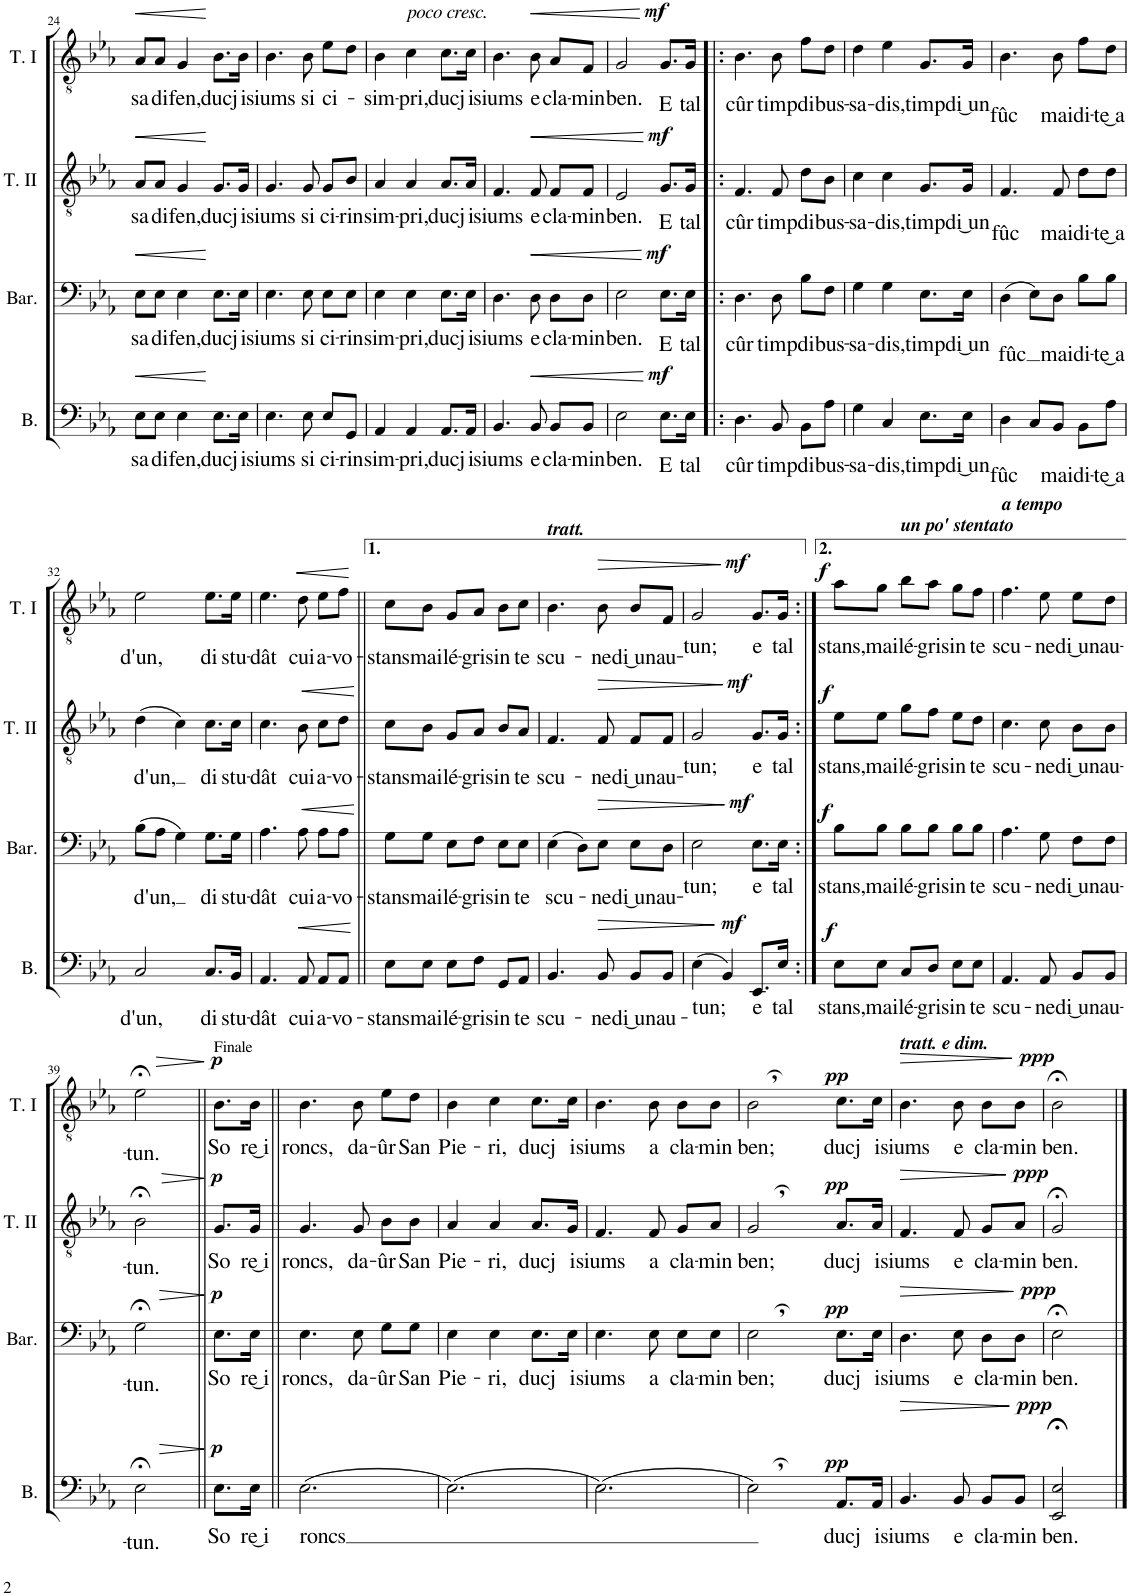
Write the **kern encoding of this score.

**kern	**text	**text	**dynam	**kern	**text	**text	**dynam	**kern	**text	**text	**dynam	**kern	**text	**text	**dynam
*part4	*part4	*part4	*part4	*part3	*part3	*part3	*part3	*part2	*part2	*part2	*part2	*part1	*part1	*part1	*part1
*staff4	*staff4	*staff4	*staff4	*staff3	*staff3	*staff3	*staff3	*staff2	*staff2	*staff2	*staff2	*staff1	*staff1	*staff1	*staff1
*I"Basso	*	*	*	*I"Baritono	*	*	*	*I"Tenore II	*	*	*	*I"Tenore I	*	*	*
*I'B.	*	*	*	*I'Bar.	*	*	*	*I'T. II	*	*	*	*I'T. I	*	*	*
!!LO:PB:g=z
*clefF4	*	*	*	*clefF4	*	*	*	*clefGv2	*	*	*	*clefGv2	*	*	*
*k[b-e-a-]	*	*	*	*k[b-e-a-]	*	*	*	*k[b-e-a-]	*	*	*	*k[b-e-a-]	*	*	*
*M3/4	*	*	*	*M3/4	*	*	*	*M3/4	*	*	*	*M3/4	*	*	*
=24	=24	=24	=24	=24	=24	=24	=24	=24	=24	=24	=24	=24	=24	=24	=24
!	!LO:LY:b	!	!LO:HP:b	!	!LO:LY:b	!	!LO:HP:b	!	!LO:LY:b	!	!LO:HP:b	!	!LO:LY:b	!	!LO:HP:b
8E-\L	sa	.	<	8E-\L	sa	.	<	8A-/L	sa	.	<	8A-/L	sa	.	<
!	!LO:LY:b	!	!	!	!LO:LY:b	!	!	!	!LO:LY:b	!	!	!	!LO:LY:b	!	!
8E-\J	di	.	.	8E-\J	di	.	.	8A-/J	di	.	.	8A-/J	di	.	.
!	!LO:LY:b	!	!	!	!LO:LY:b	!	!	!	!LO:LY:b	!	!	!	!LO:LY:b	!	!
4E-\	fen,	.	.	4E-\	fen,	.	.	4G/	fen,	.	.	4G/	fen,	.	.
!	!LO:LY:b	!	!	!	!LO:LY:b	!	!	!	!LO:LY:b	!	!	!	!LO:LY:b	!	!
8.E-\L	ducj	.	[	8.E-\L	ducj	.	[	8.G/L	ducj	.	[	8.B-\L	ducj	.	[
!	!LO:LY:b	!	!	!	!LO:LY:b	!	!	!	!LO:LY:b	!	!	!	!LO:LY:b	!	!
16E-\Jk	i	.	.	16E-\Jk	i	.	.	16G/Jk	i	.	.	16B-\Jk	i	.	.
=25	=25	=25	=25	=25	=25	=25	=25	=25	=25	=25	=25	=25	=25	=25	=25
!	!LO:LY:b	!	!	!	!LO:LY:b	!	!	!	!LO:LY:b	!	!	!	!LO:LY:b	!	!
4.E-\	siums	.	.	4.E-\	siums	.	.	4.G/	siums	.	.	4.B-\	siums	.	.
!	!LO:LY:b	!	!	!	!LO:LY:b	!	!	!	!LO:LY:b	!	!	!	!LO:LY:b	!	!
8E-\	si	.	.	8E-\	si	.	.	8G/	si	.	.	8B-\	si	.	.
!	!LO:LY:b	!	!	!	!LO:LY:b	!	!	!	!LO:LY:b	!	!	!	!LO:LY:b	!	!
8E-/L	ci-	.	.	8E-\L	ci-	.	.	8G/L	ci-	.	.	8e-\L	ci-	.	.
!	!LO:LY:b	!	!	!	!LO:LY:b	!	!	!	!LO:LY:b	!	!	!	!	!	!
8GG/J	-rin	.	.	8E-\J	-rin	.	.	8B-/J	-rin	.	.	8d\J	.	.	.
=26	=26	=26	=26	=26	=26	=26	=26	=26	=26	=26	=26	=26	=26	=26	=26
!	!LO:LY:b	!	!	!	!LO:LY:b	!	!	!	!LO:LY:b	!	!	!	!LO:LY:b	!	!
4AA-/	sim-	.	.	4E-\	sim-	.	.	4A-/	sim-	.	.	4B-\	sim-	.	.
!	!	!	!	!	!	!	!	!	!	!	!	!LO:TX:a:i:t=poco cresc.	!	!	!
!	!LO:LY:b	!	!	!	!LO:LY:b	!	!	!	!LO:LY:b	!	!	!	!LO:LY:b	!	!
4AA-/	-pri,	.	.	4E-\	-pri,	.	.	4A-/	-pri,	.	.	4c\	-pri,	.	.
!	!LO:LY:b	!	!	!	!LO:LY:b	!	!	!	!LO:LY:b	!	!	!	!LO:LY:b	!	!
8.AA-/L	ducj	.	.	8.E-\L	ducj	.	.	8.A-/L	ducj	.	.	8.c\L	ducj	.	.
!	!LO:LY:b	!	!	!	!LO:LY:b	!	!	!	!LO:LY:b	!	!	!	!LO:LY:b	!	!
16AA-/Jk	i	.	.	16E-\Jk	i	.	.	16A-/Jk	i	.	.	16c\Jk	i	.	.
=27	=27	=27	=27	=27	=27	=27	=27	=27	=27	=27	=27	=27	=27	=27	=27
!	!LO:LY:b	!	!	!	!LO:LY:b	!	!	!	!LO:LY:b	!	!	!	!LO:LY:b	!	!
4.BB-/	siums	.	.	4.D\	siums	.	.	4.F/	siums	.	.	4.B-\	siums	.	.
!	!LO:LY:b	!	!LO:HP:b	!	!LO:LY:b	!	!LO:HP:b	!	!LO:LY:b	!	!LO:HP:b	!	!LO:LY:b	!	!LO:HP:b
8BB-/	e	.	<	8D\	e	.	<	8F/	e	.	<	8B-\	e	.	<
!	!LO:LY:b	!	!	!	!LO:LY:b	!	!	!	!LO:LY:b	!	!	!	!LO:LY:b	!	!
8BB-/L	cla-	.	.	8D\L	cla-	.	.	8F/L	cla-	.	.	8A-/L	cla-	.	.
!	!LO:LY:b	!	!	!	!LO:LY:b	!	!	!	!LO:LY:b	!	!	!	!LO:LY:b	!	!
8BB-/J	-min	.	.	8D\J	-min	.	.	8F/J	-min	.	.	8F/J	-min	.	.
=28	=28	=28	=28	=28	=28	=28	=28	=28	=28	=28	=28	=28	=28	=28	=28
!	!LO:LY:b	!	!	!	!LO:LY:b	!	!	!	!LO:LY:b	!	!	!	!LO:LY:b	!	!
2E-\	ben.	.	.	2E-\	ben.	.	.	2E-/	ben.	.	.	2G/	ben.	.	.
!	!	!LO:LY:b	!LO:DY:n=1:a	!	!	!LO:LY:b	!LO:DY:n=1:a	!	!	!LO:LY:b	!LO:DY:n=1:a	!	!	!LO:LY:b	!LO:DY:n=1:a
8.E-\L	.	E	[ mf	8.E-\L	.	E	[ mf	8.G/L	.	E	[ mf	8.G/L	.	E	[ mf
!	!	!LO:LY:b	!	!	!	!LO:LY:b	!	!	!	!LO:LY:b	!	!	!	!LO:LY:b	!
16E-\Jk	.	tal	.	16E-\Jk	.	tal	.	16G/Jk	.	tal	.	16G/Jk	.	tal	.
=29!|:	=29!|:	=29!|:	=29!|:	=29!|:	=29!|:	=29!|:	=29!|:	=29!|:	=29!|:	=29!|:	=29!|:	=29!|:	=29!|:	=29!|:	=29!|:
!	!	!LO:LY:b	!	!	!	!LO:LY:b	!	!	!	!LO:LY:b	!	!	!	!LO:LY:b	!
4.D\	.	cûr	.	4.D\	.	cûr	.	4.F/	.	cûr	.	4.B-\	.	cûr	.
!	!	!LO:LY:b	!	!	!	!LO:LY:b	!	!	!	!LO:LY:b	!	!	!	!LO:LY:b	!
8BB-/	.	timp	.	8D\	.	timp	.	8F/	.	timp	.	8B-\	.	timp	.
!	!	!LO:LY:b	!	!	!	!LO:LY:b	!	!	!	!LO:LY:b	!	!	!	!LO:LY:b	!
8BB-\L	.	di	.	8B-\L	.	di	.	8d\L	.	di	.	8f\L	.	di	.
!	!	!LO:LY:b	!	!	!	!LO:LY:b	!	!	!	!LO:LY:b	!	!	!	!LO:LY:b	!
8A-\J	.	bus-	.	8F\J	.	bus-	.	8B-\J	.	bus-	.	8d\J	.	bus-	.
=30	=30	=30	=30	=30	=30	=30	=30	=30	=30	=30	=30	=30	=30	=30	=30
!	!	!LO:LY:b	!	!	!	!LO:LY:b	!	!	!	!LO:LY:b	!	!	!	!LO:LY:b	!
4G\	.	-sa-	.	4G\	.	-sa-	.	4c\	.	-sa-	.	4d\	.	-sa-	.
!	!	!LO:LY:b	!	!	!	!LO:LY:b	!	!	!	!LO:LY:b	!	!	!	!LO:LY:b	!
4C/	.	-dis,	.	4G\	.	-dis,	.	4c\	.	-dis,	.	4e-\	.	-dis,	.
!	!	!LO:LY:b	!	!	!	!LO:LY:b	!	!	!	!LO:LY:b	!	!	!	!LO:LY:b	!
8.E-\L	.	timp	.	8.E-\L	.	timp	.	8.G/L	.	timp	.	8.G/L	.	timp	.
!	!	!LO:LY:b	!	!	!	!LO:LY:b	!	!	!	!LO:LY:b	!	!	!	!LO:LY:b	!
16E-\Jk	.	di͜ un	.	16E-\Jk	.	di͜ un	.	16G/Jk	.	di͜ un	.	16G/Jk	.	di͜ un	.
=31	=31	=31	=31	=31	=31	=31	=31	=31	=31	=31	=31	=31	=31	=31	=31
!	!	!LO:LY:b	!	!	!	!LO:LY:b	!	!	!	!LO:LY:b	!	!	!	!LO:LY:b	!
4D\	.	fûc	.	(4D\	.	fûc	.	4.F/	.	fûc	.	4.B-\	.	fûc	.
8C/L	.	.	.	8E-\L)	.	.	.	.	.	.	.	.	.	.	.
!	!	!LO:LY:b	!	!	!	!LO:LY:b	!	!	!	!LO:LY:b	!	!	!	!LO:LY:b	!
8BB-/J	.	mai	.	8D\J	.	mai	.	8F/	.	mai	.	8B-\	.	mai	.
!	!	!LO:LY:b	!	!	!	!LO:LY:b	!	!	!	!LO:LY:b	!	!	!	!LO:LY:b	!
8BB-\L	.	di-	.	8B-\L	.	di-	.	8d\L	.	di-	.	8f\L	.	di-	.
!	!	!LO:LY:b	!	!	!	!LO:LY:b	!	!	!	!LO:LY:b	!	!	!	!LO:LY:b	!
8A-\J	.	-te͜ a	.	8B-\J	.	-te͜ a	.	8d\J	.	-te͜ a	.	8d\J	.	-te͜ a	.
!!LO:LB:g=z
=32	=32	=32	=32	=32	=32	=32	=32	=32	=32	=32	=32	=32	=32	=32	=32
!	!	!LO:LY:b	!	!	!	!LO:LY:b	!	!	!	!LO:LY:b	!	!	!	!LO:LY:b	!
2C/	.	d'un,	.	(8B-\L	.	-d'un,	.	(4d\	.	d'un,	.	2e-\	.	d'un,	.
.	.	.	.	8A-\J	.	.	.	.	.	.	.	.	.	.	.
.	.	.	.	4G\)	.	.	.	4c\)	.	.	.	.	.	.	.
!	!	!LO:LY:b	!	!	!	!LO:LY:b	!	!	!	!LO:LY:b	!	!	!	!LO:LY:b	!
8.C/L	.	di	.	8.G\L	.	di	.	8.c\L	.	di	.	8.e-\L	.	di	.
!	!	!LO:LY:b	!	!	!	!LO:LY:b	!	!	!	!LO:LY:b	!	!	!	!LO:LY:b	!
16BB-/Jk	.	stu-	.	16G\Jk	.	stu-	.	16c\Jk	.	stu-	.	16e-\Jk	.	stu-	.
=33	=33	=33	=33	=33	=33	=33	=33	=33	=33	=33	=33	=33	=33	=33	=33
!	!	!LO:LY:b	!	!	!	!LO:LY:b	!	!	!	!LO:LY:b	!	!	!	!LO:LY:b	!
4.AA-/	.	-dât	.	4.A-\	.	-dât	.	4.c\	.	-dât	.	4.e-\	.	-dât	.
!	!	!LO:LY:b	!LO:HP:b	!	!	!LO:LY:b	!LO:HP:b	!	!	!LO:LY:b	!LO:HP:b	!	!	!LO:LY:b	!LO:HP:b
8AA-/	.	cui	<	8A-\	.	cui	<	8B-\	.	cui	<	8d\	.	cui	<
!	!	!LO:LY:b	!	!	!	!LO:LY:b	!	!	!	!LO:LY:b	!	!	!	!LO:LY:b	!
8AA-/L	.	a-	.	8A-\L	.	a-	.	8c\L	.	a-	.	8e-\L	.	a-	.
!	!	!LO:LY:b	!	!	!	!LO:LY:b	!	!	!	!LO:LY:b	!	!	!	!LO:LY:b	!
8AA-/J	.	-vo-	.	8A-\J	.	-vo-	.	8d\J	.	-vo-	.	8f\J	.	-vo-	.
.	.	.	[	.	.	.	[	.	.	.	[	.	.	.	[
=34||	=34||	=34||	=34||	=34||	=34||	=34||	=34||	=34||	=34||	=34||	=34||	=34||	=34||	=34||	=34||
!	!	!LO:LY:b	!	!	!	!LO:LY:b	!	!	!	!LO:LY:b	!	!	!	!LO:LY:b	!
8E-\L	.	-stans	.	8G\L	.	-stans	.	8c\L	.	-stans	.	8c\L	.	-stans	.
!	!	!LO:LY:b	!	!	!	!LO:LY:b	!	!	!	!LO:LY:b	!	!	!	!LO:LY:b	!
8E-\J	.	mai	.	8G\J	.	mai	.	8B-\J	.	mai	.	8B-\J	.	mai	.
!	!	!LO:LY:b	!	!	!	!LO:LY:b	!	!	!	!LO:LY:b	!	!	!	!LO:LY:b	!
8E-\L	.	lé-	.	8E-\L	.	lé-	.	8G/L	.	lé-	.	8G/L	.	lé-	.
!	!	!LO:LY:b	!	!	!	!LO:LY:b	!	!	!	!LO:LY:b	!	!	!	!LO:LY:b	!
8F\J	.	-gris	.	8F\J	.	-gris	.	8A-/J	.	-gris	.	8A-/J	.	-gris	.
!	!	!LO:LY:b	!	!	!	!LO:LY:b	!	!	!	!LO:LY:b	!	!	!	!LO:LY:b	!
8GG/L	.	in	.	8E-\L	.	in	.	8B-/L	.	in	.	8B-\L	.	in	.
!	!	!LO:LY:b	!	!	!	!LO:LY:b	!	!	!	!LO:LY:b	!	!	!	!LO:LY:b	!
8AA-/J	.	te	.	8E-\J	.	te	.	8A-/J	.	te	.	8c\J	.	te	.
=35	=35	=35	=35	=35	=35	=35	=35	=35	=35	=35	=35	=35	=35	=35	=35
!	!	!	!	!	!	!	!	!	!	!	!	!LO:TX:a:Bi:t=tratt.	!	!	!
!	!	!LO:LY:b	!	!	!	!LO:LY:b	!	!	!	!LO:LY:b	!	!	!	!LO:LY:b	!
4.BB-/	.	scu-	.	(4E-\	.	scu-	.	4.F/	.	scu-	.	4.B-\	.	scu-	.
.	.	.	.	8D\L)	.	.	.	.	.	.	.	.	.	.	.
!	!	!LO:LY:b	!LO:HP:b	!	!	!LO:LY:b	!LO:HP:b	!	!	!LO:LY:b	!LO:HP:b	!	!	!LO:LY:b	!LO:HP:b
8BB-/	.	-ne	>	8E-\J	.	-ne	>	8F/	.	-ne	>	8B-\	.	-ne	>
!	!	!LO:LY:b	!	!	!	!LO:LY:b	!	!	!	!LO:LY:b	!	!	!	!LO:LY:b	!
8BB-/L	.	di͜ un	.	8E-\L	.	di͜ un	.	8F/L	.	di͜ un	.	8B-/L	.	di͜ un	.
!	!	!LO:LY:b	!	!	!	!LO:LY:b	!	!	!	!LO:LY:b	!	!	!	!LO:LY:b	!
8BB-/J	.	au-	.	8D\J	.	au-	.	8F/J	.	au-	.	8F/J	.	au-	.
=36	=36	=36	=36	=36	=36	=36	=36	=36	=36	=36	=36	=36	=36	=36	=36
!	!	!LO:LY:b	!	!	!	!LO:LY:b	!	!	!	!LO:LY:b	!	!	!	!LO:LY:b	!
(4E-\	.	-tun;	.	2E-\	.	-tun;	.	2G/	.	-tun;	.	2G/	.	-tun;	.
!	!	!	!LO:DY:n=1:a	!	!	!	!	!	!	!	!	!	!	!	!
4BB-/)	.	.	] mf	.	.	.	.	.	.	.	.	.	.	.	.
!	!	!LO:LY:b	!	!	!	!LO:LY:b	!LO:DY:n=1:a	!	!	!LO:LY:b	!LO:DY:n=1:a	!	!	!LO:LY:b	!LO:DY:n=1:a
8.EE-/L	.	e	.	8.E-\L	.	e	] mf	8.G/L	.	e	] mf	8.G/L	.	e	] mf
!	!	!LO:LY:b	!	!	!	!LO:LY:b	!	!	!	!LO:LY:b	!	!	!	!LO:LY:b	!
16E-/Jk	.	tal	.	16E-\Jk	.	tal	.	16G/Jk	.	tal	.	16G/Jk	.	tal	.
=37:|!	=37:|!	=37:|!	=37:|!	=37:|!	=37:|!	=37:|!	=37:|!	=37:|!	=37:|!	=37:|!	=37:|!	=37:|!	=37:|!	=37:|!	=37:|!
!	!	!LO:LY:b	!LO:DY:a	!	!	!LO:LY:b	!LO:DY:a	!	!	!LO:LY:b	!LO:DY:a	!	!	!LO:LY:b	!LO:DY:a
8E-\L	.	stans,	f	8B-\L	.	stans,	f	8e-\L	.	stans,	f	8a-\L	.	stans,	f
!	!	!LO:LY:b	!	!	!	!LO:LY:b	!	!	!	!LO:LY:b	!	!	!	!LO:LY:b	!
8E-\J	.	mai	.	8B-\J	.	mai	.	8e-\J	.	mai	.	8g\J	.	mai	.
!	!	!	!	!	!	!	!	!	!	!	!	!LO:TX:a:Bi:t=un po' stentato	!	!	!
!	!	!LO:LY:b	!	!	!	!LO:LY:b	!	!	!	!LO:LY:b	!	!	!	!LO:LY:b	!
8C/L	.	lé-	.	8B-\L	.	lé-	.	8g\L	.	lé-	.	8b-\L	.	lé-	.
!	!	!LO:LY:b	!	!	!	!LO:LY:b	!	!	!	!LO:LY:b	!	!	!	!LO:LY:b	!
8D/J	.	-gris	.	8B-\J	.	-gris	.	8f\J	.	-gris	.	8a-\J	.	-gris	.
!	!	!LO:LY:b	!	!	!	!LO:LY:b	!	!	!	!LO:LY:b	!	!	!	!LO:LY:b	!
8E-\L	.	in	.	8B-\L	.	in	.	8e-\L	.	in	.	8g\L	.	in	.
!	!	!LO:LY:b	!	!	!	!LO:LY:b	!	!	!	!LO:LY:b	!	!	!	!LO:LY:b	!
8E-\J	.	te	.	8B-\J	.	te	.	8d\J	.	te	.	8f\J	.	te	.
=38	=38	=38	=38	=38	=38	=38	=38	=38	=38	=38	=38	=38	=38	=38	=38
!	!	!	!	!	!	!	!	!	!	!	!	!LO:TX:a:Bi:t=a tempo	!	!	!
!	!	!LO:LY:b	!	!	!	!LO:LY:b	!	!	!	!LO:LY:b	!	!	!	!LO:LY:b	!
4.AA-/	.	scu-	.	4.A-\	.	scu-	.	4.c\	.	scu-	.	4.f\	.	scu-	.
!	!	!LO:LY:b	!	!	!	!LO:LY:b	!	!	!	!LO:LY:b	!	!	!	!LO:LY:b	!
8AA-/	.	-ne	.	8G\	.	-ne	.	8c\	.	-ne	.	8e-\	.	-ne	.
!	!	!LO:LY:b	!	!	!	!LO:LY:b	!	!	!	!LO:LY:b	!	!	!	!LO:LY:b	!
8BB-/L	.	di͜ un	.	8F\L	.	di͜ un	.	8B-\L	.	di͜ un	.	8e-\L	.	di͜ un	.
!	!	!LO:LY:b	!	!	!	!LO:LY:b	!	!	!	!LO:LY:b	!	!	!	!LO:LY:b	!
8BB-/J	.	au-	.	8F\J	.	au-	.	8B-\J	.	au-	.	8d\J	.	au-	.
!!LO:LB:g=z
=39	=39	=39	=39	=39	=39	=39	=39	=39	=39	=39	=39	=39	=39	=39	=39
!	!	!LO:LY:b	!LO:HP:b	!	!	!LO:LY:b	!LO:HP:b	!	!	!LO:LY:b	!LO:HP:b	!	!	!LO:LY:b	!LO:HP:b
2E-;<\	.	-tun.	>	2G;<\	.	-tun.	>	2B-;<\	.	-tun.	>	2e-;<\	.	-tun.	>
.	.	.	]	.	.	.	]	.	.	.	]	.	.	.	]
=40||	=40||	=40||	=40||	=40||	=40||	=40||	=40||	=40||	=40||	=40||	=40||	=40||	=40||	=40||	=40||
!	!	!	!	!	!	!	!	!	!	!	!	!LO:TX:a:t=Finale	!	!	!
!	!LO:LY:b	!	!LO:DY:a	!	!LO:LY:b	!	!LO:DY:a	!	!LO:LY:b	!	!LO:DY:a	!	!LO:LY:b	!	!LO:DY:a
8.E-\L	So	.	p	8.E-\L	So	.	p	8.G/L	So	.	p	8.B-\L	So	.	p
!	!LO:LY:b	!	!	!	!LO:LY:b	!	!	!	!LO:LY:b	!	!	!	!LO:LY:b	!	!
16E-\Jk	re͜ i	.	.	16E-\Jk	re͜ i	.	.	16G/Jk	re͜ i	.	.	16B-\Jk	re͜ i	.	.
=41||	=41||	=41||	=41||	=41||	=41||	=41||	=41||	=41||	=41||	=41||	=41||	=41||	=41||	=41||	=41||
!	!LO:LY:b	!	!	!	!LO:LY:b	!	!	!	!LO:LY:b	!	!	!	!LO:LY:b	!	!
(2.E-\	roncs	.	.	4.E-\	roncs,	.	.	4.G/	roncs,	.	.	4.B-\	roncs,	.	.
!	!	!	!	!	!LO:LY:b	!	!	!	!LO:LY:b	!	!	!	!LO:LY:b	!	!
.	.	.	.	8E-\	da-	.	.	8G/	da-	.	.	8B-\	da-	.	.
!	!	!	!	!	!LO:LY:b	!	!	!	!LO:LY:b	!	!	!	!LO:LY:b	!	!
.	.	.	.	8G\L	-ûr	.	.	8B-\L	-ûr	.	.	8e-\L	-ûr	.	.
!	!	!	!	!	!LO:LY:b	!	!	!	!LO:LY:b	!	!	!	!LO:LY:b	!	!
.	.	.	.	8G\J	San	.	.	8B-\J	San	.	.	8d\J	San	.	.
=42	=42	=42	=42	=42	=42	=42	=42	=42	=42	=42	=42	=42	=42	=42	=42
!	!	!	!	!	!LO:LY:b	!	!	!	!LO:LY:b	!	!	!	!LO:LY:b	!	!
(2.E-\)	.	.	.	4E-\	Pie-	.	.	4A-/	Pie-	.	.	4B-\	Pie-	.	.
!	!	!	!	!	!LO:LY:b	!	!	!	!LO:LY:b	!	!	!	!LO:LY:b	!	!
.	.	.	.	4E-\	-ri,	.	.	4A-/	-ri,	.	.	4c\	-ri,	.	.
!	!	!	!	!	!LO:LY:b	!	!	!	!LO:LY:b	!	!	!	!LO:LY:b	!	!
.	.	.	.	8.E-\L	ducj	.	.	8.A-/L	ducj	.	.	8.c\L	ducj	.	.
!	!	!	!	!	!LO:LY:b	!	!	!	!LO:LY:b	!	!	!	!LO:LY:b	!	!
.	.	.	.	16E-\Jk	i	.	.	16G/Jk	i	.	.	16c\Jk	i	.	.
=43	=43	=43	=43	=43	=43	=43	=43	=43	=43	=43	=43	=43	=43	=43	=43
!	!	!	!	!	!LO:LY:b	!	!	!	!LO:LY:b	!	!	!	!LO:LY:b	!	!
(2.E-\)	.	.	.	4.E-\	siums	.	.	4.F/	siums	.	.	4.B-\	siums	.	.
!	!	!	!	!	!LO:LY:b	!	!	!	!LO:LY:b	!	!	!	!LO:LY:b	!	!
.	.	.	.	8E-\	a	.	.	8F/	a	.	.	8B-\	a	.	.
!	!	!	!	!	!LO:LY:b	!	!	!	!LO:LY:b	!	!	!	!LO:LY:b	!	!
.	.	.	.	8E-\L	cla-	.	.	8G/L	cla-	.	.	8B-\L	cla-	.	.
!	!	!	!	!	!LO:LY:b	!	!	!	!LO:LY:b	!	!	!	!LO:LY:b	!	!
.	.	.	.	8E-\J	-min	.	.	8A-/J	-min	.	.	8B-\J	-min	.	.
=44	=44	=44	=44	=44	=44	=44	=44	=44	=44	=44	=44	=44	=44	=44	=44
!	!	!	!	!	!LO:LY:b	!	!	!	!LO:LY:b	!	!	!	!LO:LY:b	!	!
2E-,\)	.	.	.	2E-,\	ben;	.	.	2G,/	ben;	.	.	2B-,\	ben;	.	.
!	!LO:LY:b	!	!LO:DY:a	!	!LO:LY:b	!	!LO:DY:a	!	!LO:LY:b	!	!LO:DY:a	!	!LO:LY:b	!	!LO:DY:a
8.AA-/L	ducj	.	pp	8.E-\L	ducj	.	pp	8.A-/L	ducj	.	pp	8.c\L	ducj	.	pp
!	!LO:LY:b	!	!	!	!LO:LY:b	!	!	!	!LO:LY:b	!	!	!	!LO:LY:b	!	!
16AA-/Jk	i	.	.	16E-\Jk	i	.	.	16A-/Jk	i	.	.	16c\Jk	i	.	.
=45	=45	=45	=45	=45	=45	=45	=45	=45	=45	=45	=45	=45	=45	=45	=45
!	!	!	!	!	!	!	!	!	!	!	!	!LO:TX:a:Bi:t=tratt. e dim.	!	!	!
!	!LO:LY:b	!	!LO:HP:b	!	!LO:LY:b	!	!LO:HP:b	!	!LO:LY:b	!	!LO:HP:b	!	!LO:LY:b	!	!LO:HP:b
4.BB-/	siums	.	>	4.D\	siums	.	>	4.F/	siums	.	>	4.B-\	siums	.	>
!	!LO:LY:b	!	!	!	!LO:LY:b	!	!	!	!LO:LY:b	!	!	!	!LO:LY:b	!	!
8BB-/	e	.	.	8E-\	e	.	.	8F/	e	.	.	8B-\	e	.	.
!	!LO:LY:b	!	!	!	!LO:LY:b	!	!	!	!LO:LY:b	!	!	!	!LO:LY:b	!	!
8BB-/L	cla-	.	.	8D\L	cla-	.	.	8G/L	cla-	.	.	8B-\L	cla-	.	.
!	!LO:LY:b	!	!	!	!LO:LY:b	!	!	!	!LO:LY:b	!	!	!	!LO:LY:b	!	!
8BB-/J	-min	.	.	8D\J	-min	.	.	8A-/J	-min	.	.	8B-\J	-min	.	.
.	.	.	]	.	.	.	]	.	.	.	]	.	.	.	]
=46	=46	=46	=46	=46	=46	=46	=46	=46	=46	=46	=46	=46	=46	=46	=46
!	!LO:LY:b	!	!LO:DY:a	!	!LO:LY:b	!	!LO:DY:a	!	!LO:LY:b	!	!LO:DY:a	!	!LO:LY:b	!	!LO:DY:a
*^	*	*	*	*	*	*	*	*	*	*	*	*	*	*	*
2E-;</	2EE-;</	ben.	.	ppp	2E-;<\	ben.	.	ppp	2G;</	ben.	.	ppp	2B-;<\	ben.	.	ppp
*v	*v	*	*	*	*	*	*	*	*	*	*	*	*	*	*	*
==	==	==	==	==	==	==	==	==	==	==	==	==	==	==	==
*-	*-	*-	*-	*-	*-	*-	*-	*-	*-	*-	*-	*-	*-	*-	*-
